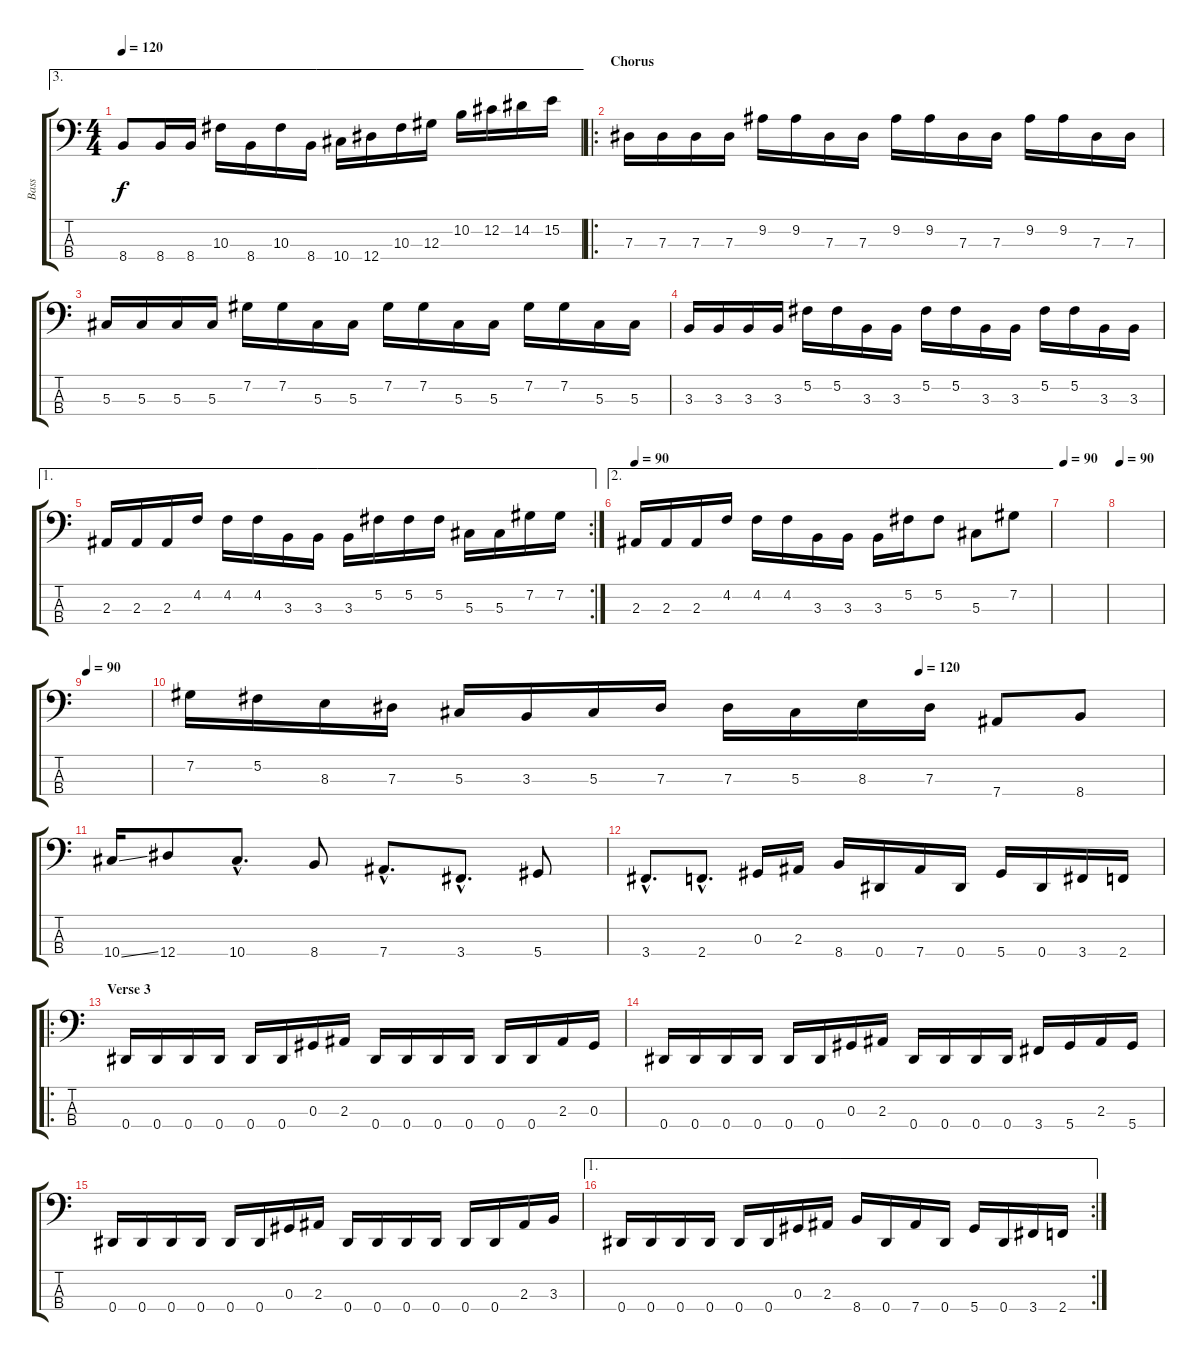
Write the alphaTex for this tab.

\track ("Bass" "Bass") {instrument electricbasspick}
\staff {score tabs}
\tuning (Gb2 Db2 Ab1 Eb1) {hide}
\ae 3
\ts (4 4)
\tempo 120
\clef f4
\ks c
8.4.8{dy f} 8.4.16 8.4.16 10.3.16 8.4.16 10.3.16 8.4.16 10.4.16 12.4.16 10.3.16 12.3.16 10.2.16 12.2.16 14.2.16 15.2.16 |
\ro
\section ("" "Chorus")
7.3.16 7.3.16 7.3.16 7.3.16 9.2.16 9.2.16 7.3.16 7.3.16 9.2.16 9.2.16 7.3.16 7.3.16 9.2.16 9.2.16 7.3.16 7.3.16 |
5.3.16 5.3.16 5.3.16 5.3.16 7.2.16 7.2.16 5.3.16 5.3.16 7.2.16 7.2.16 5.3.16 5.3.16 7.2.16 7.2.16 5.3.16 5.3.16 |
3.3.16 3.3.16 3.3.16 3.3.16 5.2.16 5.2.16 3.3.16 3.3.16 5.2.16 5.2.16 3.3.16 3.3.16 5.2.16 5.2.16 3.3.16 3.3.16 |
\ae 1
\rc 2
2.3.16 2.3.16 2.3.16 4.2.16 4.2.16 4.2.16 3.3.16 3.3.16 3.3.16 5.2.16 5.2.16 5.2.16 5.3.16 5.3.16 7.2.16 7.2.16 |
\ae 2
\tempo 90
2.3.16 2.3.16 2.3.16 4.2.16 4.2.16 4.2.16 3.3.16 3.3.16 3.3.16 5.2.16 5.2.8 5.3.8 7.2.8 |
\tempo 90
|
\tempo 90
|
\tempo 90
|
\tempo (120 0.75)
7.2.16 5.2.16 8.3.16 7.3.16 5.3.16 3.3.16 5.3.16 7.3.16 7.3.16 5.3.16 8.3.16 7.3.16 7.4.8 8.4.8 |
10.4{ss}.16 12.4.8 10.4{hac}.8{d} 8.4.8 7.4{hac}.8{d} 3.4{hac}.8{d} 5.4.8 |
3.4{hac}.8{d} 2.4{hac}.8{d} 0.3.16 2.3.16 8.4.16 0.4.16 7.4.16 0.4.16 5.4.16 0.4.16 3.4.16 2.4.16 |
\ro
\section ("" "Verse 3")
0.4.16 0.4.16 0.4.16 0.4.16 0.4.16 0.4.16 0.3.16 2.3.16 0.4.16 0.4.16 0.4.16 0.4.16 0.4.16 0.4.16 2.3.16 0.3.16 |
0.4.16 0.4.16 0.4.16 0.4.16 0.4.16 0.4.16 0.3.16 2.3.16 0.4.16 0.4.16 0.4.16 0.4.16 3.4.16 5.4.16 2.3.16 5.4.16 |
0.4.16 0.4.16 0.4.16 0.4.16 0.4.16 0.4.16 0.3.16 2.3.16 0.4.16 0.4.16 0.4.16 0.4.16 0.4.16 0.4.16 2.3.16 3.3.16 |
\ae 1
\rc 2
0.4.16 0.4.16 0.4.16 0.4.16 0.4.16 0.4.16 0.3.16 2.3.16 8.4.16 0.4.16 7.4.16 0.4.16 5.4.16 0.4.16 3.4.16 2.4.16
